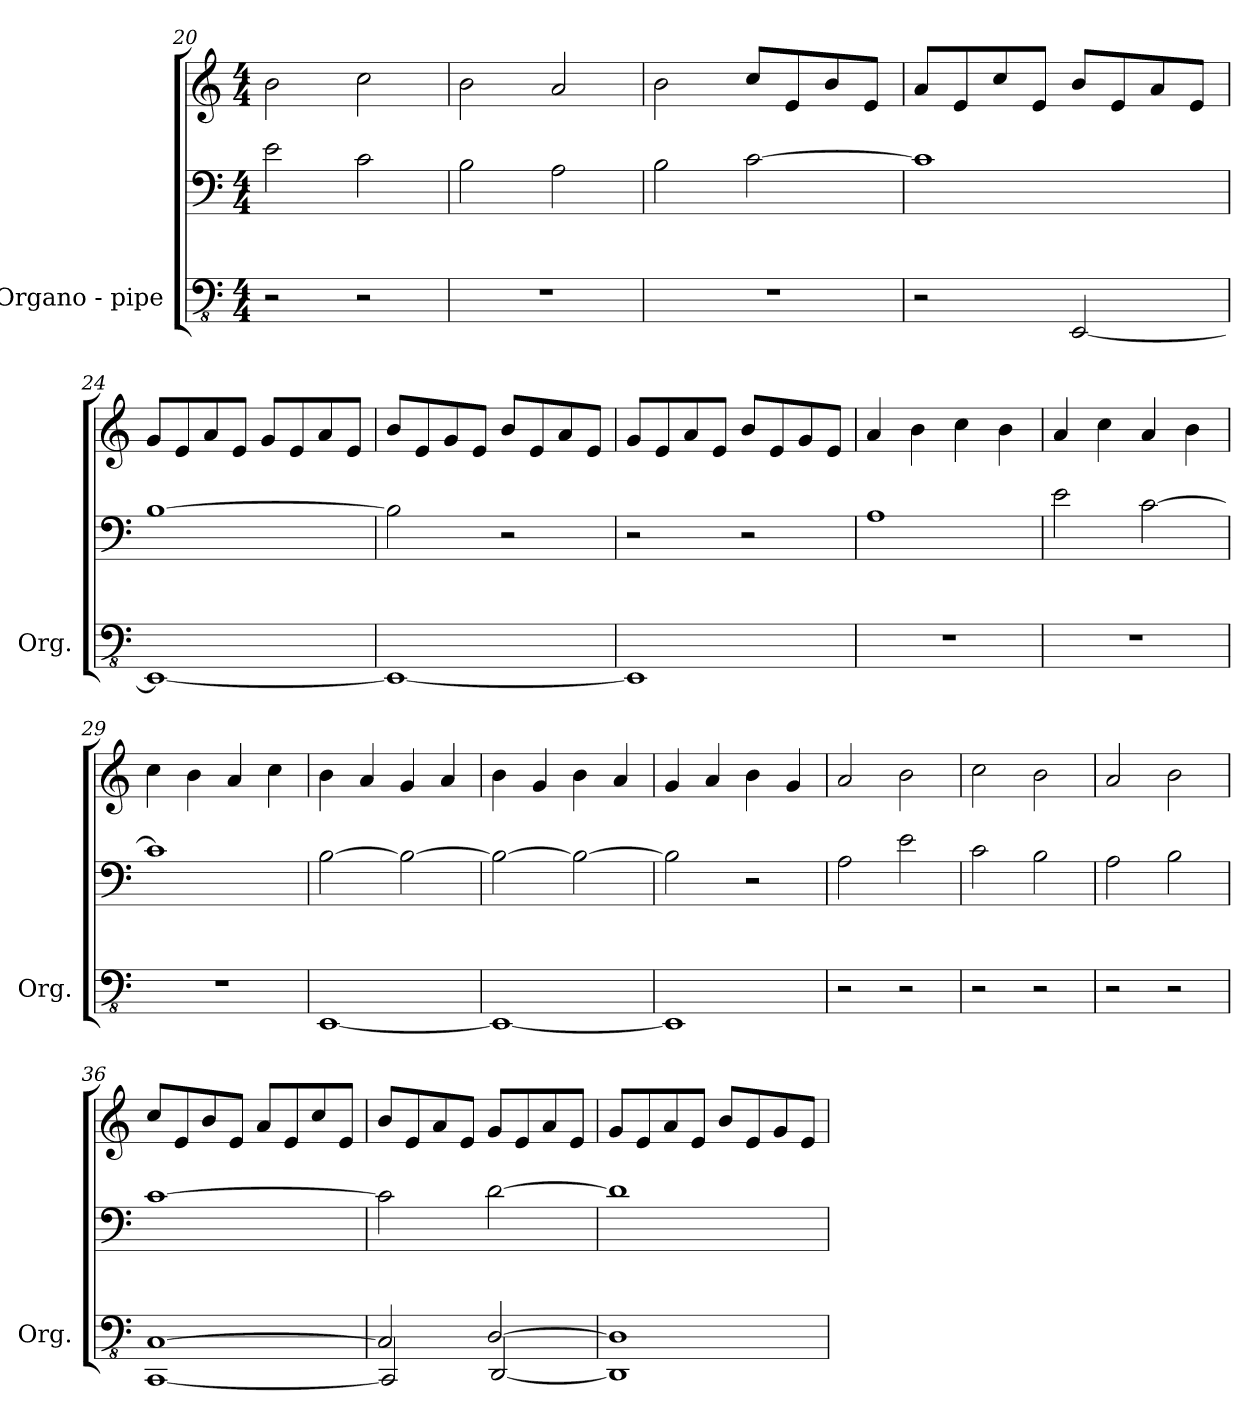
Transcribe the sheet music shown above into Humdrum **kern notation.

**kern	**kern	**kern
*part1	*part1	*part1
*staff3	*staff2	*staff1
*I"Organo - pipe	*	*
*I'Org.	*	*
*clefFv4	*clefF4	*clefG2
*k[]	*k[]	*k[]
*M4/4	*M4/4	*M4/4
=20	=20	=20
2r	2e\	2b\
2r	2c\	2cc\
!!LO:LB:g=z
=21	=21	=21
1r	2B\	2b\
.	2A\	2a/
=22	=22	=22
1r	2B\	2b\
.	[2c\	8cc/L
.	.	8e/
.	.	8b/
.	.	8e/J
=23	=23	=23
2r	1c]	8a/L
.	.	8e/
.	.	8cc/
.	.	8e/J
[2EEE/	.	8b/L
.	.	8e/
.	.	8a/
.	.	8e/J
=24	=24	=24
1EEE_	[1B	8g/L
.	.	8e/
.	.	8a/
.	.	8e/J
.	.	8g/L
.	.	8e/
.	.	8a/
.	.	8e/J
!!LO:LB:g=z
=25	=25	=25
1EEE_	2B\]	8b/L
.	.	8e/
.	.	8g/
.	.	8e/J
.	2r	8b/L
.	.	8e/
.	.	8a/
.	.	8e/J
=26	=26	=26
1EEE]	2r	8g/L
.	.	8e/
.	.	8a/
.	.	8e/J
.	2r	8b/L
.	.	8e/
.	.	8g/
.	.	8e/J
=27	=27	=27
1r	1A	4a/
.	.	4b\
.	.	4cc\
.	.	4b\
=28	=28	=28
1r	2e\	4a/
.	.	4cc\
.	[2c\	4a/
.	.	4b\
!!LO:LB:g=z
=29	=29	=29
1r	1c]	4cc\
.	.	4b\
.	.	4a/
.	.	4cc\
=30	=30	=30
[1EEE	[2B\	4b\
.	.	4a/
.	2B\_	4g/
.	.	4a/
=31	=31	=31
1EEE_	2B\_	4b\
.	.	4g/
.	2B\_	4b\
.	.	4a/
=32	=32	=32
1EEE]	2B\]	4g/
.	.	4a/
.	2r	4b\
.	.	4g/
!!LO:PB:g=z
=33	=33	=33
2r	2A\	2a/
2r	2e\	2b\
=34	=34	=34
2r	2c\	2cc\
2r	2B\	2b\
=35	=35	=35
2r	2A\	2a/
2r	2B\	2b\
=36	=36	=36
[1CCC [1CC	[1c	8cc/L
.	.	8e/
.	.	8b/
.	.	8e/J
.	.	8a/L
.	.	8e/
.	.	8cc/
.	.	8e/J
!!LO:LB:g=z
=37	=37	=37
*^	*	*
2CC/]	2CCC/]	2c\]	8b/L
.	.	.	8e/
.	.	.	8a/
.	.	.	8e/J
[2DD/	[2DDD/	[2d\	8g/L
.	.	.	8e/
.	.	.	8a/
.	.	.	8e/J
=38	=38	=38	=38
1DD]	1DDD]	1d]	8g/L
.	.	.	8e/
.	.	.	8a/
.	.	.	8e/J
.	.	.	8b/L
.	.	.	8e/
.	.	.	8g/
.	.	.	8e/J
*v	*v	*	*
=	=	=
*-	*-	*-
